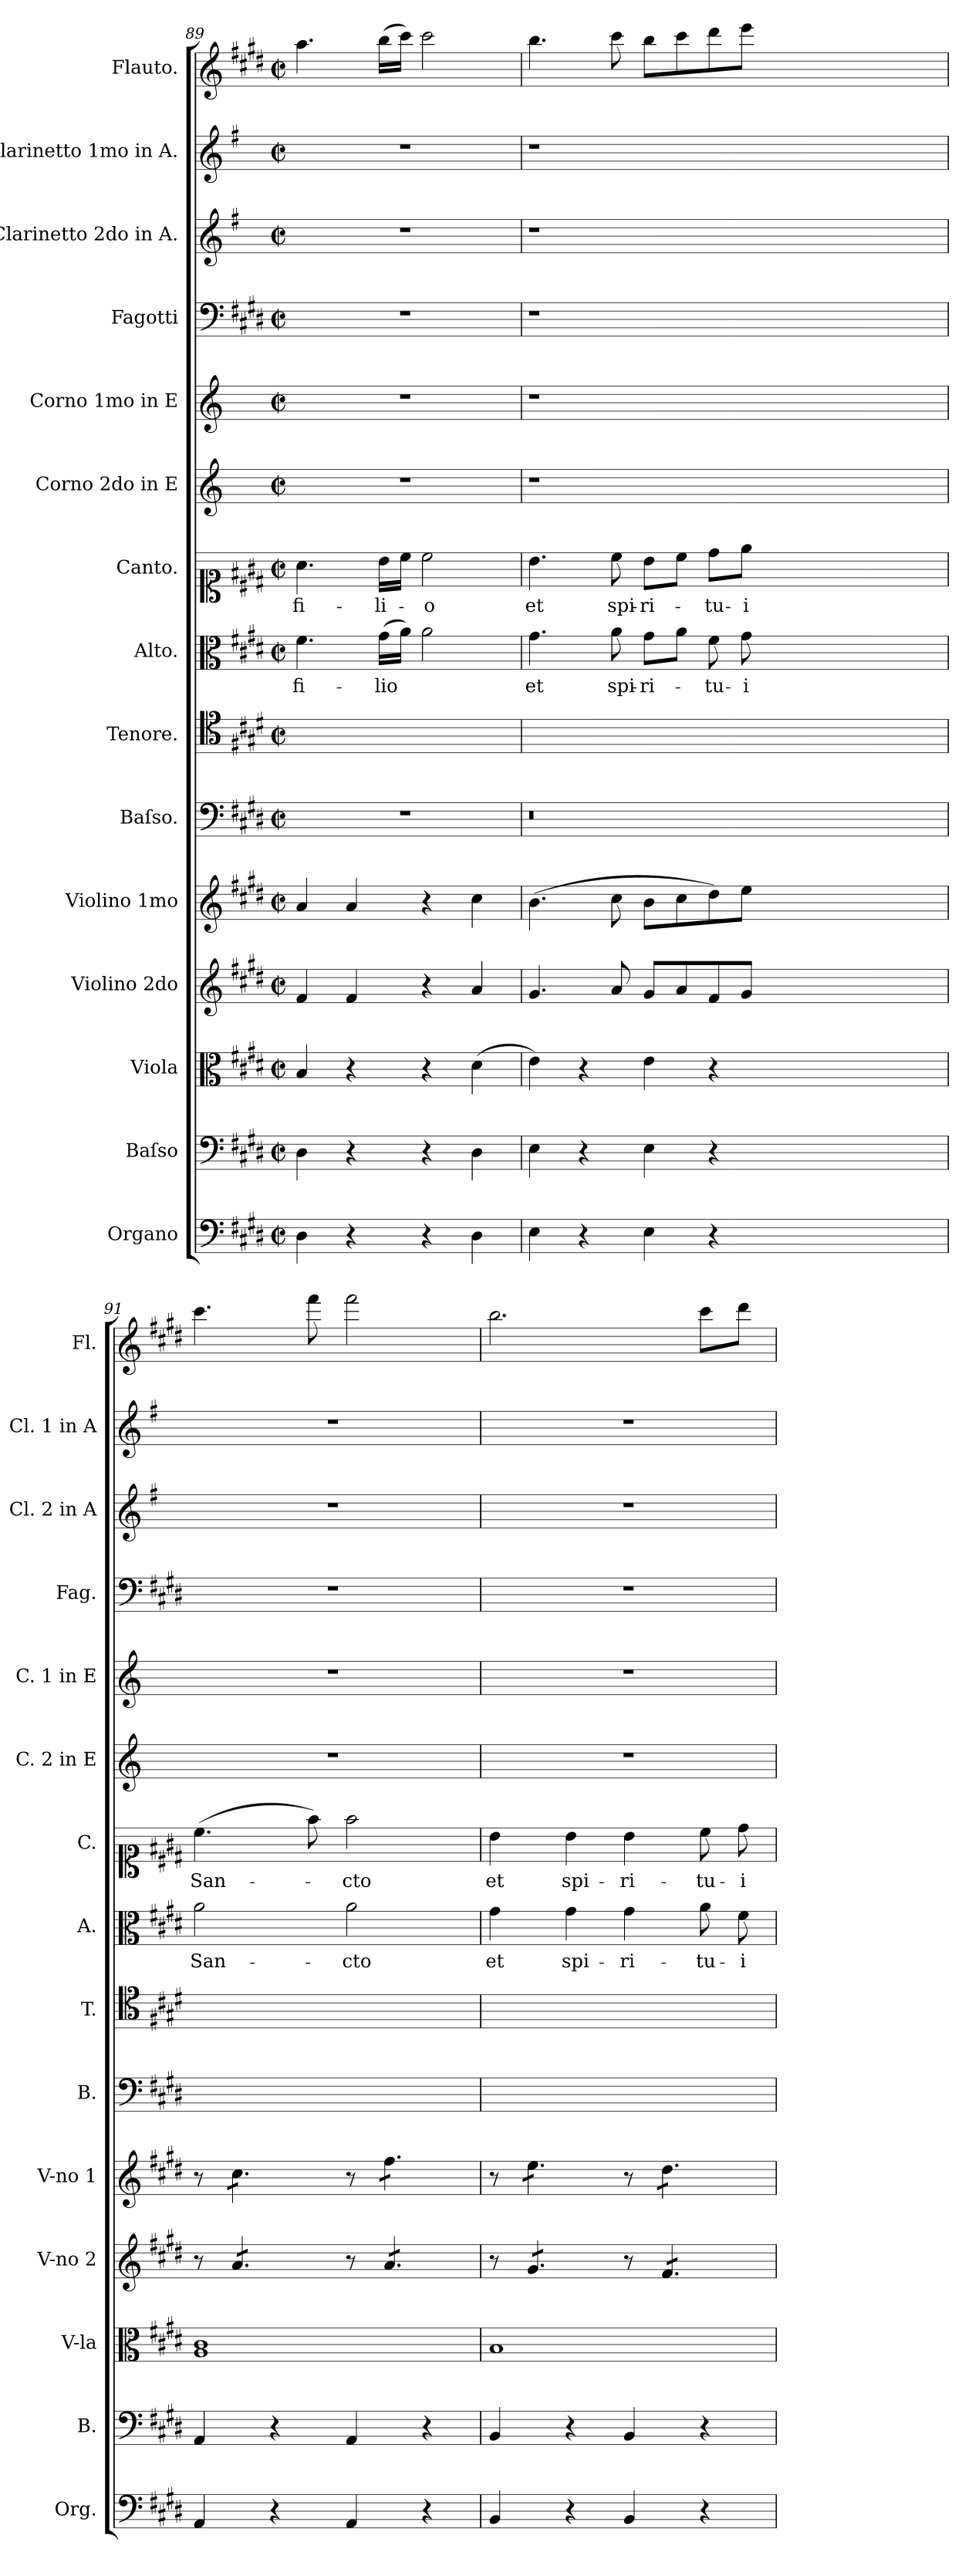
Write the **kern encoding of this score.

**kern	**kern	**kern	**kern	**kern	**kern	**kern	**kern	**text	**kern	**text	**kern	**kern	**kern	**kern	**kern	**kern
*part15	*part14	*part13	*part12	*part11	*part10	*part9	*part8	*part8	*part7	*part7	*part6	*part5	*part4	*part3	*part2	*part1
*staff15	*staff14	*staff13	*staff12	*staff11	*staff10	*staff9	*staff8	*staff8	*staff7	*staff7	*staff6	*staff5	*staff4	*staff3	*staff2	*staff1
*I"Organo	*I"Baſso	*I"Viola	*I"Violino 2do	*I"Violino 1mo	*I"Baſso.	*I"Tenore.	*I"Alto.	*	*I"Canto.	*	*I"Corno 2do in E	*I"Corno 1mo in E	*I"Fagotti	*I"Clarinetto 2do in A.	*I"Clarinetto 1mo in A.	*I"Flauto.
*I'Org.	*I'B.	*I'V-la	*I'V-no 2	*I'V-no 1	*I'B.	*I'T.	*I'A.	*	*I'C.	*	*I'C. 2 in E	*I'C. 1 in E	*I'Fag.	*I'Cl. 2 in A	*I'Cl. 1 in A	*I'Fl.
*clefF4	*clefF4	*clefC3	*clefG2	*clefG2	*clefF4	*clefC4	*clefC3	*	*clefC1	*	*clefG2	*clefG2	*clefF4	*clefG2	*clefG2	*clefG2
*	*	*	*	*	*	*	*	*	*	*	*ITrd5c8	*ITrd5c8	*	*ITrd2c3	*ITrd2c3	*
*k[f#c#g#d#]	*k[f#c#g#d#]	*k[f#c#g#d#]	*k[f#c#g#d#]	*k[f#c#g#d#]	*k[f#c#g#d#]	*k[f#c#g#d#]	*k[f#c#g#d#]	*	*k[f#c#g#d#]	*	*k[f#c#g#d#]	*k[f#c#g#d#]	*k[f#c#g#d#]	*k[f#c#g#d#]	*k[f#c#g#d#]	*k[f#c#g#d#]
*M2/2	*M2/2	*M2/2	*M2/2	*M2/2	*M2/2	*M2/2	*M2/2	*	*M2/2	*	*M2/2	*M2/2	*M2/2	*M2/2	*M2/2	*M2/2
*met(c|)	*met(c|)	*met(c|)	*met(c|)	*met(c|)	*met(c|)	*met(c|)	*met(c|)	*	*met(c|)	*	*met(c|)	*met(c|)	*met(c|)	*met(c|)	*met(c|)	*met(c|)
=89	=89	=89	=89	=89	=89	=89	=89	=89	=89	=89	=89	=89	=89	=89	=89	=89
4D#\	4D#\	4B/	4f#/	4a/	1r	1ryy	4.f#\	fi-	4.a\	fi-	1r	1r	1r	1r	1r	4.aa\
4r	4r	4r	4f#/	4a/	.	.	.	.	.	.	.	.	.	.	.	.
.	.	.	.	.	.	.	(16g#\LL	-lio	16b\LL	-li-	.	.	.	.	.	(16bb\LL
.	.	.	.	.	.	.	16a\JJ)	.	16cc#\JJ	.	.	.	.	.	.	16ccc#\JJ)
4r	4r	4r	4r	4r	.	.	2a\	.	2cc#\	-o	.	.	.	.	.	2ccc#\
4D#\	4D#\	(4d#\	4a/	4cc#\	.	.	.	.	.	.	.	.	.	.	.	.
=90	=90	=90	=90	=90	=90	=90	=90	=90	=90	=90	=90	=90	=90	=90	=90	=90
4E\	4E\	4e\)	4.g#/	(4.b\	0.r	0.ryy	4.g#\	et	4.b\	et	1r	1r	1r	1r	1r	4.bb\
4r	4r	4r	.	.	.	.	.	.	.	.	.	.	.	.	.	.
.	.	.	8a/	8cc#\	.	.	8a\	spi-	8cc#\	spi-	.	.	.	.	.	8ccc#\
4E\	4E\	4e\	8g#/L	8b\L	.	.	8g#\L	-ri-	8b\L	-ri-	.	.	.	.	.	8bb\L
.	.	.	8a/	8cc#\	.	.	8a\J	.	8cc#\J	.	.	.	.	.	.	8ccc#\
4r	4r	4r	8f#/	8dd#\)	.	.	8f#\	-tu-	8dd#\L	-tu-	.	.	.	.	.	8ddd#\
.	.	.	8g#/J	8ee\J	.	.	8g#\	-i	8ee\J	-i	.	.	.	.	.	8eee\J
0ryy	0ryy	0ryy	0ryy	0ryy	.	.	0ryy	.	0ryy	.	0ryy	0ryy	0ryy	0ryy	0ryy	0ryy
=91	=91	=91	=91	=91	=91	=91	=91	=91	=91	=91	=91	=91	=91	=91	=91	=91
4AA/	4AA/	1A/ 1c#/	8r	8r	1ryy	1ryy	2a\	San-	(4.cc#\	San-	1r	1r	1r	1r	1r	4.ccc#\
*	*	*	*tremolo	*	*	*	*	*	*	*	*	*	*	*	*	*
*	*	*	*	*tremolo	*	*	*	*	*	*	*	*	*	*	*	*
.	.	.	8a/L	8cc#\L	.	.	.	.	.	.	.	.	.	.	.	.
4r	4r	.	8a/	8cc#\	.	.	.	.	.	.	.	.	.	.	.	.
.	.	.	8a/J	8cc#\J	.	.	.	.	8ff#\)	.	.	.	.	.	.	8fff#\
4AA/	4AA/	.	8r	8r	.	.	2a\	-cto	2ff#\	-cto	.	.	.	.	.	2fff#\
.	.	.	8a/L	8ff#\L	.	.	.	.	.	.	.	.	.	.	.	.
4r	4r	.	8a/	8ff#\	.	.	.	.	.	.	.	.	.	.	.	.
.	.	.	8a/J	8ff#\J	.	.	.	.	.	.	.	.	.	.	.	.
=92	=92	=92	=92	=92	=92	=92	=92	=92	=92	=92	=92	=92	=92	=92	=92	=92
4BB/	4BB/	1B/	8r	8r	1ryy	1ryy	4g#\	et	4b\	et	1r	1r	1r	1r	1r	2.bb\
.	.	.	8g#/L	8ee\L	.	.	.	.	.	.	.	.	.	.	.	.
4r	4r	.	8g#/	8ee\	.	.	4g#\	spi-	4b\	spi-	.	.	.	.	.	.
.	.	.	8g#/J	8ee\J	.	.	.	.	.	.	.	.	.	.	.	.
4BB/	4BB/	.	8r	8r	.	.	4g#\	-ri-	4b\	-ri-	.	.	.	.	.	.
.	.	.	8f#/L	8dd#\L	.	.	.	.	.	.	.	.	.	.	.	.
4r	4r	.	8f#/	8dd#\	.	.	8a\	-tu-	8cc#\	-tu-	.	.	.	.	.	8ccc#\L
.	.	.	8f#/J	8dd#\J	.	.	8f#\	-i	8dd#\	-i	.	.	.	.	.	8ddd#\J
*	*	*	*	*Xtremolo	*	*	*	*	*	*	*	*	*	*	*	*
*	*	*	*Xtremolo	*	*	*	*	*	*	*	*	*	*	*	*	*
=	=	=	=	=	=	=	=	=	=	=	=	=	=	=	=	=
*-	*-	*-	*-	*-	*-	*-	*-	*-	*-	*-	*-	*-	*-	*-	*-	*-
